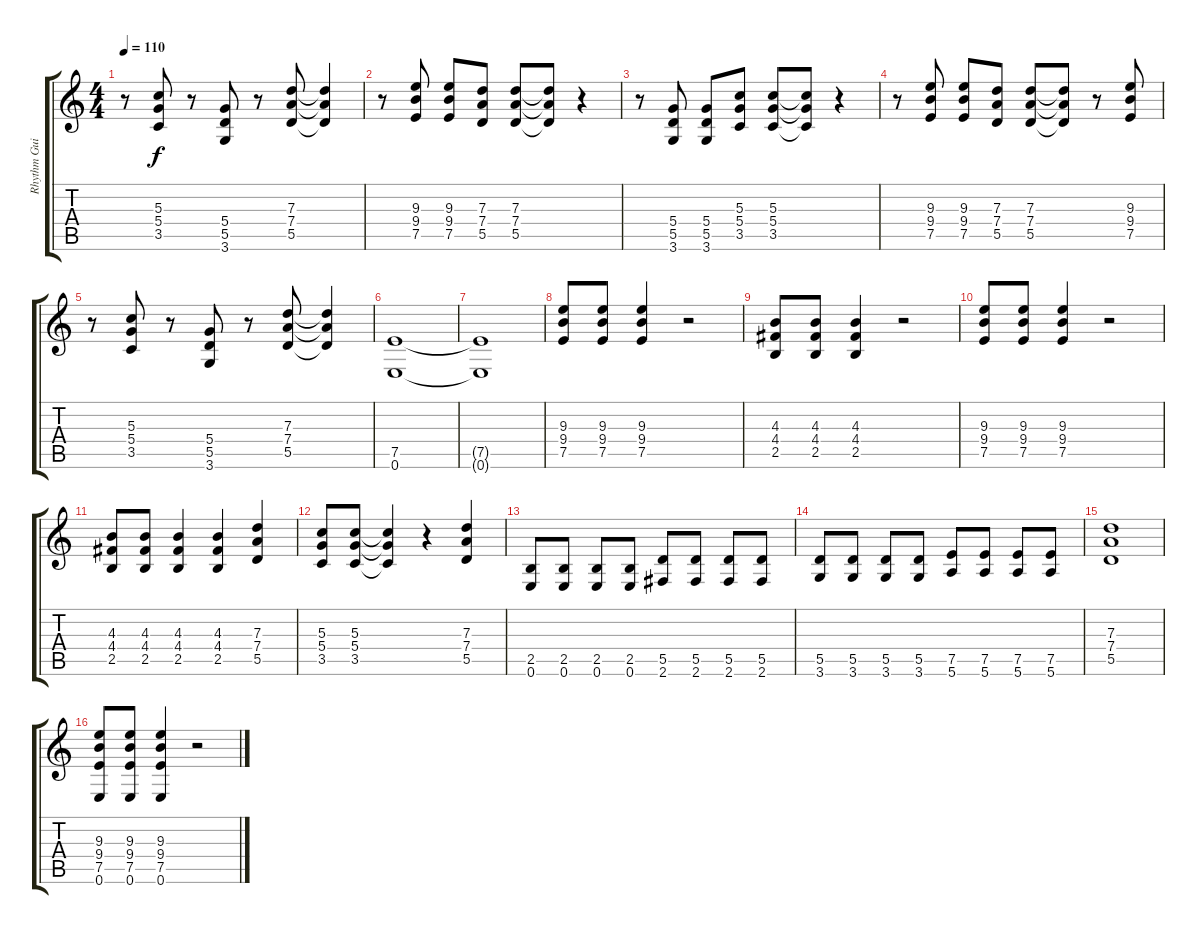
\track ("Rhythm Guitar" "Rhythm Gui") {instrument overdrivenguitar}
\staff {score tabs}
\tuning (E4 B3 G3 D3 A2 E2) {hide}
\ts (4 4)
\tempo 110
\clef g2
\ks c
r.8{dy f} (5.3 5.4 3.5).8 r.8 (5.4 5.5 3.6).8 r.8 (7.3 7.4 5.5).8 (7.3{t} 7.4{t} 5.5{t}).4 |
r.8 (9.3 9.4 7.5).8 (9.3 9.4 7.5).8 (7.3 7.4 5.5).8 (7.3 7.4 5.5).8 (7.3{t} 7.4{t} 5.5{t}).8 r.4 |
r.8 (5.4 5.5 3.6).8 (5.4 5.5 3.6).8 (5.3 5.4 3.5).8 (5.3 5.4 3.5).8 (5.3{t} 5.4{t} 3.5{t}).8 r.4 |
r.8 (9.3 9.4 7.5).8 (9.3 9.4 7.5).8 (7.3 7.4 5.5).8 (7.3 7.4 5.5).8 (7.3{t} 7.4{t} 5.5{t}).8 r.8 (9.3 9.4 7.5).8 |
r.8 (5.3 5.4 3.5).8 r.8 (5.4 5.5 3.6).8 r.8 (7.3 7.4 5.5).8 (7.3{t} 7.4{t} 5.5{t}).4 |
(7.5 0.6).1 |
(7.5{t} 0.6{t}).1 |
(9.3 9.4 7.5).8 (9.3 9.4 7.5).8 (9.3 9.4 7.5).4 r.2 |
(4.3 4.4 2.5).8 (4.3 4.4 2.5).8 (4.3 4.4 2.5).4 r.2 |
(9.3 9.4 7.5).8 (9.3 9.4 7.5).8 (9.3 9.4 7.5).4 r.2 |
(4.3 4.4 2.5).8 (4.3 4.4 2.5).8 (4.3 4.4 2.5).4 (4.3 4.4 2.5).4 (7.3 7.4 5.5).4 |
(5.3 5.4 3.5).8 (5.3 5.4 3.5).8 (5.3{t} 5.4{t} 3.5{t}).4 r.4 (7.3 7.4 5.5).4 |
(2.5 0.6).8 (2.5 0.6).8 (2.5 0.6).8 (2.5 0.6).8 (5.5 2.6).8 (5.5 2.6).8 (5.5 2.6).8 (5.5 2.6).8 |
(5.5 3.6).8 (5.5 3.6).8 (5.5 3.6).8 (5.5 3.6).8 (7.5 5.6).8 (7.5 5.6).8 (7.5 5.6).8 (7.5 5.6).8 |
(7.3 7.4 5.5).1 |
(9.3 9.4 7.5 0.6).8 (9.3 9.4 7.5 0.6).8 (9.3 9.4 7.5 0.6).4 r.2
